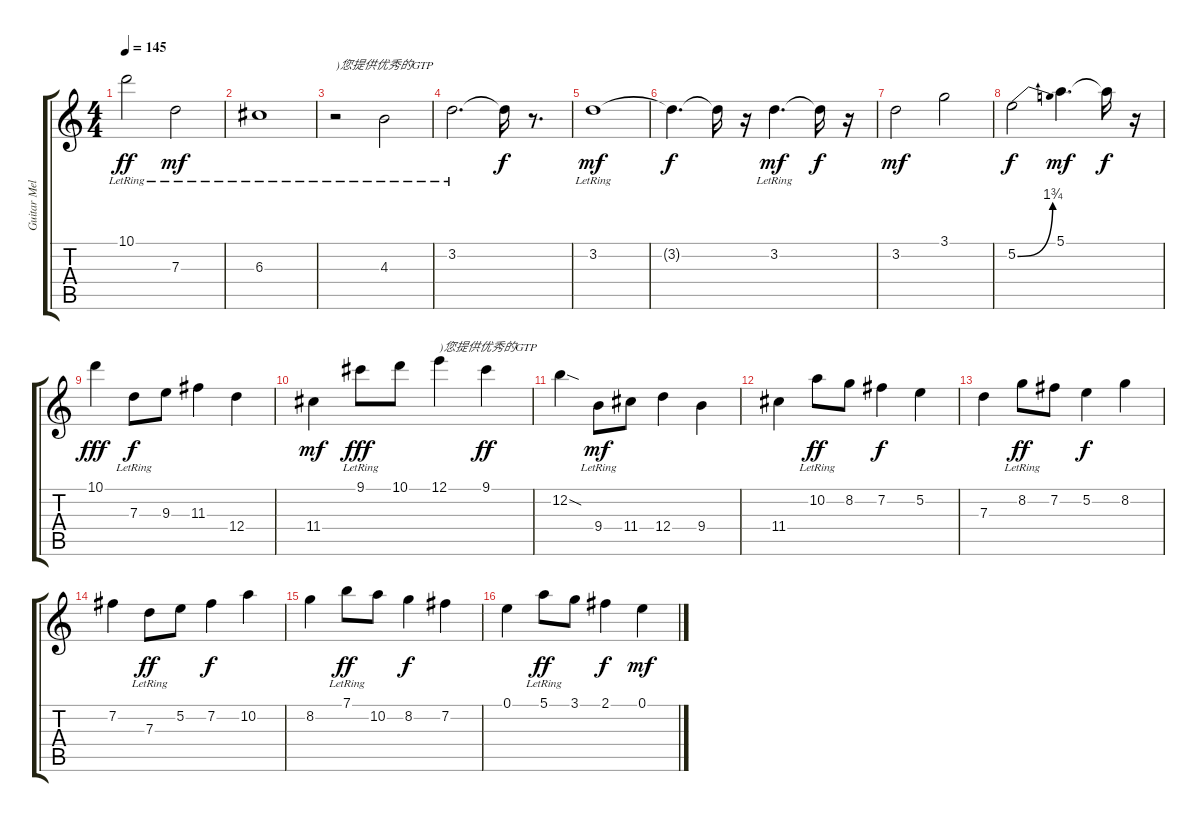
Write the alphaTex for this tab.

\track ("Guitar Melody" "Guitar Mel") {instrument acousticguitarnylon}
\staff {score tabs}
\tuning (E4 B3 G3 D3 A2 E2) {hide}
\ts (4 4)
\tempo 145
\clef g2
\ks c
10.1{lr}.2{dy ff} 7.3{lr}.2{dy mf} |
6.3{lr}.1 |
r.2{txt ")您提供优秀的GTP"} 4.3{lr}.2 |
3.2{lr}.2{d} 3.2{t}.16{dy f} r.8{d} |
3.2{lr}.1{dy mf} |
3.2{t}.4{d dy f} 3.2{t}.16 r.16 3.2{lr}.4{d dy mf} 3.2{t}.16{dy f} r.16 |
3.2.2{dy mf} 3.1.2 |
5.2{be (bend 0 0 60 7)}.2{dy f} 5.1.4{d dy mf} 5.1{t}.16{dy f} r.16 |
10.1.4{dy fff} 7.3{lr}.8{dy f} 9.3.8 11.3.4 12.4.4 |
11.4.4{dy mf} 9.1{lr}.8{dy fff} 10.1.8 12.1.4{txt ")您提供优秀的GTP"} 9.1.4{dy ff} |
12.2{sod}.4 9.4{lr}.8{dy mf} 11.4.8 12.4.4 9.4.4 |
11.4.4 10.2{lr}.8{dy ff} 8.2.8 7.2.4{dy f} 5.2.4 |
7.3.4 8.2{lr}.8{dy ff} 7.2.8 5.2.4{dy f} 8.2.4 |
7.2.4 7.3{lr}.8{dy ff} 5.2.8 7.2.4{dy f} 10.2.4 |
8.2.4 7.1{lr}.8{dy ff} 10.2.8 8.2.4{dy f} 7.2.4 |
0.1.4 5.1{lr}.8{dy ff} 3.1.8 2.1.4{dy f} 0.1.4{dy mf}
